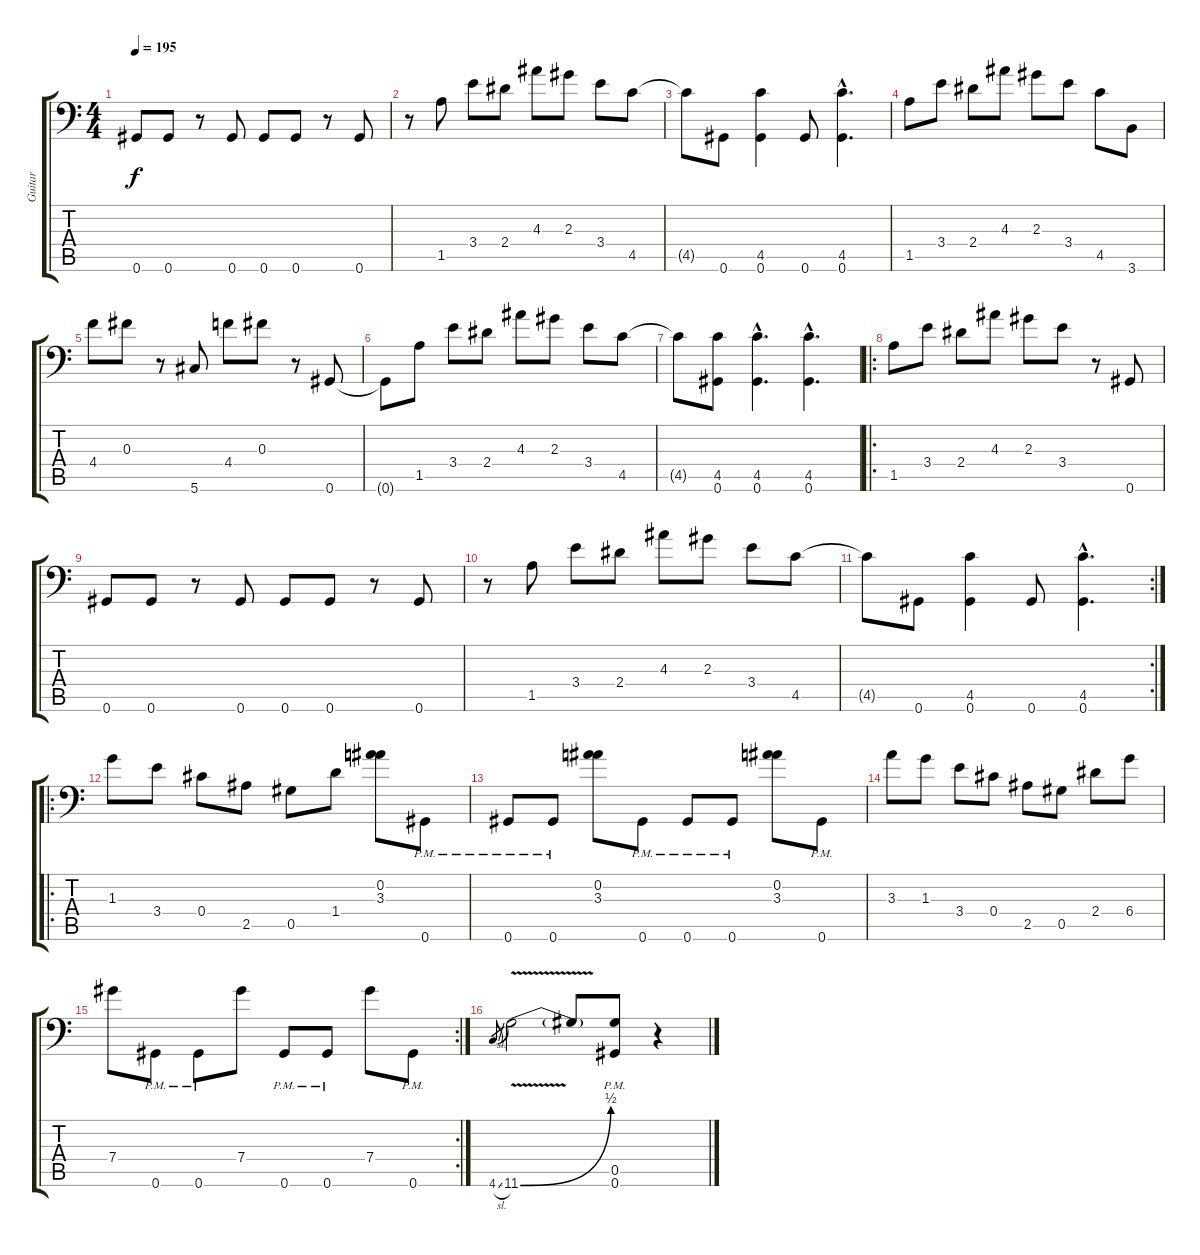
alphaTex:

\track ("Guitar" "Guitar") {instrument distortionguitar}
\staff {score tabs}
\tuning (Eb4 Bb3 Gb3 Db3 Ab2 Ab1) {hide}
\ts (4 4)
\tempo 195
\clef f4
\ks c
0.6.8{dy f} 0.6.8 r.8 0.6.8 0.6.8 0.6.8 r.8 0.6.8 |
r.8 1.5.8 3.4.8 2.4.8 4.3.8 2.3.8 3.4.8 4.5.8 |
4.5{t}.8 0.6.8 (4.5 0.6).4 0.6.8 (4.5{hac} 0.6{hac}).4{d} |
1.5.8 3.4.8 2.4.8 4.3.8 2.3.8 3.4.8 4.5.8 3.6.8 |
4.4.8 0.3.8 r.8 5.6.8 4.4.8 0.3.8 r.8 0.6.8 |
0.6{t}.8 1.5.8 3.4.8 2.4.8 4.3.8 2.3.8 3.4.8 4.5.8 |
4.5{t}.8 (4.5 0.6).8 (4.5{hac} 0.6{hac}).4{d} (4.5{hac} 0.6{hac}).4{d} |
\ro
1.5.8 3.4.8 2.4.8 4.3.8 2.3.8 3.4.8 r.8 0.6.8 |
0.6.8 0.6.8 r.8 0.6.8 0.6.8 0.6.8 r.8 0.6.8 |
r.8 1.5.8 3.4.8 2.4.8 4.3.8 2.3.8 3.4.8 4.5.8 |
\rc 2
4.5{t}.8 0.6.8 (4.5 0.6).4 0.6.8 (4.5{hac} 0.6{hac}).4{d} |
\ro
1.3.8 3.4.8 0.4.8 2.5.8 0.5.8 1.4.8 (0.2 3.3).8 0.6{pm}.8 |
0.6{pm}.8 0.6{pm}.8 (0.2 3.3).8 0.6{pm}.8 0.6{pm}.8 0.6{pm}.8 (0.2 3.3).8 0.6{pm}.8 |
3.3.8 1.3.8 3.4.8 0.4.8 2.5.8 0.5.8 2.4.8 6.4.8 |
\rc 2
7.4.8 0.6{pm}.8 0.6{pm}.8 7.4.8 0.6{pm}.8 0.6{pm}.8 7.4.8 0.6{pm}.8 |
4.6{sl}.8{gr} 11.6{be (bend 0 0 60 2) v}.2 11.6{t}.8 (0.5{pm} 0.6{pm}).8 r.4
